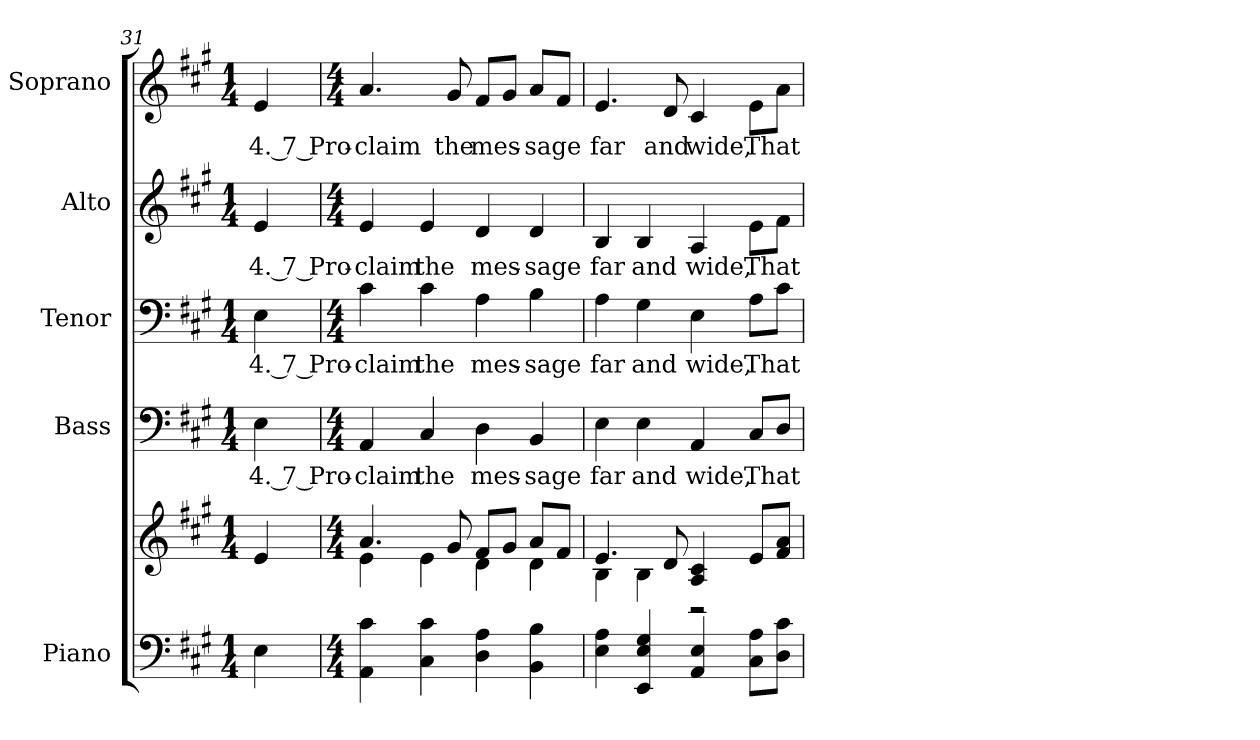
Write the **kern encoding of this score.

**kern	**kern	**kern	**text	**kern	**text	**kern	**text	**kern	**text
*part5	*part5	*part4	*part4	*part3	*part3	*part2	*part2	*part1	*part1
*staff6	*staff5	*staff4	*staff4	*staff3	*staff3	*staff2	*staff2	*staff1	*staff1
*I"Piano	*	*I"Bass	*	*I"Tenor	*	*I"Alto	*	*I"Soprano	*
*I'Pno.	*	*I'B.	*	*	*	*I'A.	*	*I'S.	*
*clefF4	*clefG2	*clefF4	*	*clefF4	*	*clefG2	*	*clefG2	*
*k[f#c#g#]	*k[f#c#g#]	*k[f#c#g#]	*	*k[f#c#g#]	*	*k[f#c#g#]	*	*k[f#c#g#]	*
*A:	*A:	*A:	*	*A:	*	*A:	*	*A:	*
*M1/4	*M1/4	*M1/4	*	*M1/4	*	*M1/4	*	*M1/4	*
=31	=31	=31	=31	=31	=31	=31	=31	=31	=31
!	!	!	!LO:LY:b:color=#000000	!	!	!	!	!	!
!	!	!	!	!	!LO:LY:b:color=#000000	!	!	!	!
!	!	!	!	!	!	!	!LO:LY:b:color=#000000	!	!
!	!	!	!	!	!	!	!	!	!LO:LY:b:color=#000000
4Ei\	4ei/	4Ei\	4. 7 Pro-	4Ei\	4. 7 Pro-	4ei/	4. 7 Pro-	4ei/	4. 7 Pro-
!!LO:PB:g=z
=32	=32	=32	=32	=32	=32	=32	=32	=32	=32
*M4/4	*M4/4	*M4/4	*	*M4/4	*	*M4/4	*	*M4/4	*
*	*^	*	*	*	*	*	*	*	*
!	!	!	!	!LO:LY:b:color=#000000	!	!	!	!	!	!
!	!	!	!	!	!	!LO:LY:b:color=#000000	!	!	!	!
!	!	!	!	!	!	!	!	!LO:LY:b:color=#000000	!	!
!	!	!	!	!	!	!	!	!	!	!LO:LY:b:color=#000000
4AAi\ 4c#i	4.ai/	4ei\	4AAi/	-claim	4c#i\	-claim	4ei/	-claim	4.ai/	-claim
!	!	!	!	!LO:LY:b:color=#000000	!	!	!	!	!	!
!	!	!	!	!	!	!LO:LY:b:color=#000000	!	!	!	!
!	!	!	!	!	!	!	!	!LO:LY:b:color=#000000	!	!
4C#i\ 4c#i	.	4ei\	4C#i/	the	4c#i\	the	4ei/	the	.	.
!	!	!	!	!	!	!	!	!	!	!LO:LY:b:color=#000000
.	8g#i/	.	.	.	.	.	.	.	8g#i/	the
!	!	!	!	!LO:LY:b:color=#000000	!	!	!	!	!	!
!	!	!	!	!	!	!LO:LY:b:color=#000000	!	!	!	!
!	!	!	!	!	!	!	!	!LO:LY:b:color=#000000	!	!
!	!	!	!	!	!	!	!	!	!	!LO:LY:b:color=#000000
4Di\ 4Ai	8f#i/L	4di\	4Di\	mes-	4Ai\	mes-	4di/	mes-	8f#i/L	mes-
.	8g#i/J	.	.	.	.	.	.	.	8g#i/J	.
!	!	!	!	!LO:LY:b:color=#000000	!	!	!	!	!	!
!	!	!	!	!	!	!LO:LY:b:color=#000000	!	!	!	!
!	!	!	!	!	!	!	!	!LO:LY:b:color=#000000	!	!
!	!	!	!	!	!	!	!	!	!	!LO:LY:b:color=#000000
4BBi\ 4Bi	8ai/L	4di\	4BBi/	-sage	4Bi\	-sage	4di/	-sage	8ai/L	-sage
.	8f#i/J	.	.	.	.	.	.	.	8f#i/J	.
=33	=33	=33	=33	=33	=33	=33	=33	=33	=33	=33
!	!	!	!	!LO:LY:b:color=#000000	!	!	!	!	!	!
!	!	!	!	!	!	!LO:LY:b:color=#000000	!	!	!	!
!	!	!	!	!	!	!	!	!LO:LY:b:color=#000000	!	!
!	!	!	!	!	!	!	!	!	!	!LO:LY:b:color=#000000
4Ei\ 4Ai	4.ei/	4Bi\	4Ei\	far	4Ai\	far	4Bi/	far	4.ei/	far
!	!	!	!	!LO:LY:b:color=#000000	!	!	!	!	!	!
!	!	!	!	!	!	!LO:LY:b:color=#000000	!	!	!	!
!	!	!	!	!	!	!	!	!LO:LY:b:color=#000000	!	!
4EEi/ 4Ei 4G#i	.	4Bi\	4Ei\	and	4G#i\	and	4Bi/	and	.	.
!	!	!	!	!	!	!	!	!	!	!LO:LY:b:color=#000000
.	8di/	.	.	.	.	.	.	.	8di/	and
!	!	!	!	!LO:LY:b:color=#000000	!	!	!	!	!	!
!	!	!	!	!	!	!LO:LY:b:color=#000000	!	!	!	!
!	!	!	!	!	!	!	!	!LO:LY:b:color=#000000	!	!
!	!	!	!	!	!	!	!	!	!	!LO:LY:b:color=#000000
4AAi/ 4Ei	4Ai/ 4c#i	2r	4AAi/	wide,	4Ei\	wide,	4Ai/	wide,	4c#i/	wide,
!	!	!	!	!LO:LY:b:color=#000000	!	!	!	!	!	!
!	!	!	!	!	!	!LO:LY:b:color=#000000	!	!	!	!
!	!	!	!	!	!	!	!	!LO:LY:b:color=#000000	!	!
!	!	!	!	!	!	!	!	!	!	!LO:LY:b:color=#000000
8C#i\ 8AiL	8ei/L	.	8C#i/L	That	8Ai\L	That	8ei\L	That	8ei\L	That
8Di\ 8c#iJ	8f#i/ 8aiJ	.	8Di/J	.	8c#i\J	.	8f#i\J	.	8ai\J	.
*	*v	*v	*	*	*	*	*	*	*	*
=	=	=	=	=	=	=	=	=	=
*-	*-	*-	*-	*-	*-	*-	*-	*-	*-
